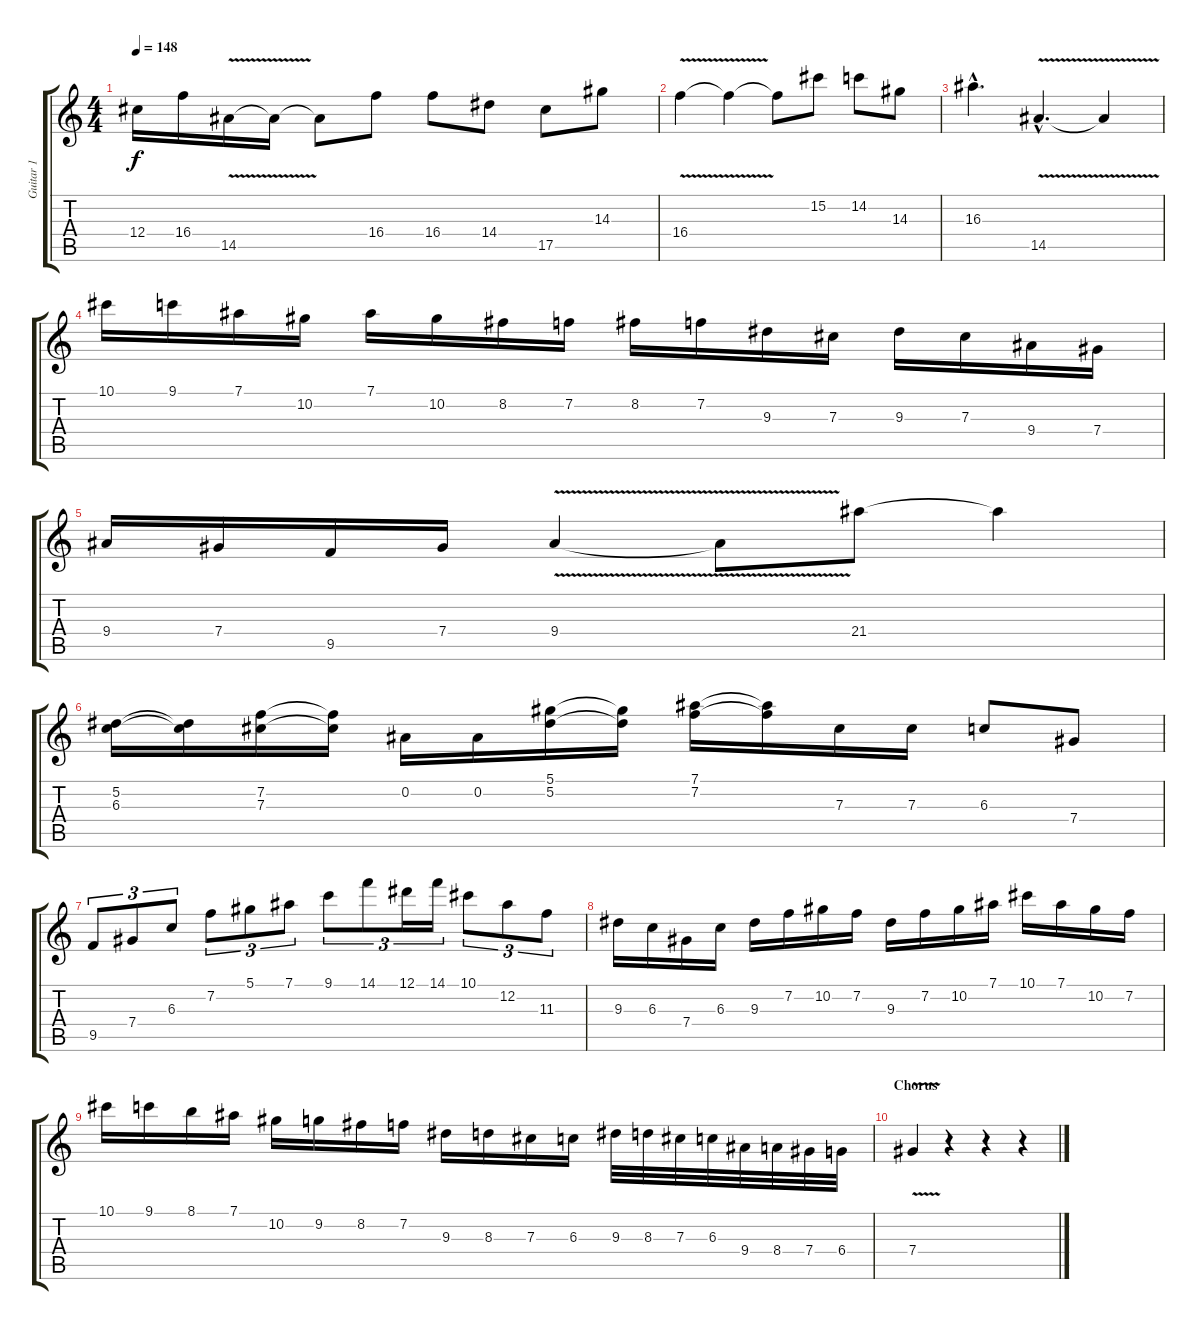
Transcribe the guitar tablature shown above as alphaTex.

\track ("Guitar 1" "Guitar 1") {instrument distortionguitar}
\staff {score tabs}
\tuning (Eb4 Bb3 Gb3 Db3 Ab2 Eb2) {hide}
\ts (4 4)
\tempo 148
\clef g2
\ks c
12.4.16{dy f} 16.4.16 14.5{v}.16 14.5{t}.16 14.5{t}.8 16.4.8 16.4.8 14.4.8 17.5.8 14.3.8 |
16.4{v}.4 16.4{t}.4 16.4{t}.8 15.2.8 14.2.8 14.3.8 |
16.3{hac}.4{d} 14.5{v hac}.4{d} 14.5{t}.4 |
10.1.16 9.1.16 7.1.16 10.2.16 7.1.16 10.2.16 8.2.16 7.2.16 8.2.16 7.2.16 9.3.16 7.3.16 9.3.16 7.3.16 9.4.16 7.4.16 |
9.4.16 7.4.16 9.5.16 7.4.16 9.4{v}.4 9.4{t}.8 21.4.8 21.4{t}.4 |
(5.2 6.3).16 (5.2{t} 6.3{t}).16 (7.2 7.3).16 (7.2{t} 7.3{t}).16 0.2.16 0.2.16 (5.1 5.2).16 (5.1{t} 5.2{t}).16 (7.1 7.2).16 (7.1{t} 7.2{t}).16 7.3.16 7.3.16 6.3.8 7.4.8 |
9.5.8{tu (3 2)} 7.4.8{tu (3 2)} 6.3.8{tu (3 2)} 7.2.8{tu (3 2)} 5.1.8{tu (3 2)} 7.1.8{tu (3 2)} 9.1.8{tu (3 2)} 14.1.8{tu (3 2)} 12.1.16{tu (3 2)} 14.1.16{tu (3 2)} 10.1.8{tu (3 2)} 12.2.8{tu (3 2)} 11.3.8{tu (3 2)} |
9.3.16 6.3.16 7.4.16 6.3.16 9.3.16 7.2.16 10.2.16 7.2.16 9.3.16 7.2.16 10.2.16 7.1.16 10.1.16 7.1.16 10.2.16 7.2.16 |
10.1.16 9.1.16 8.1.16 7.1.16 10.2.16 9.2.16 8.2.16 7.2.16 9.3.16 8.3.16 7.3.16 6.3.16 9.3.32 8.3.32 7.3.32 6.3.32 9.4.32 8.4.32 7.4.32 6.4.32 |
\section ("" "Chorus")
7.4{v}.4{volume 13} r.4 r.4 r.4
